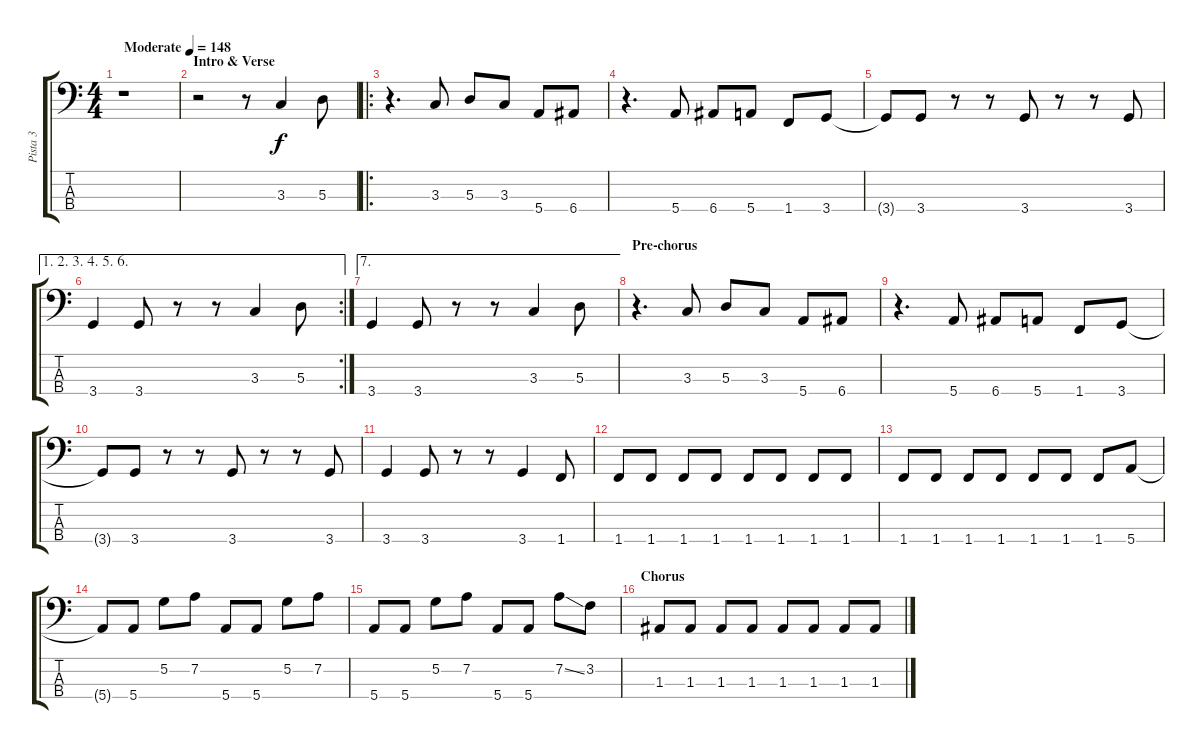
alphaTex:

\track ("Pista 3" "Pista 3") {instrument electricbasspick}
\staff {score tabs}
\tuning (G2 D2 A1 E1) {hide}
\ts (4 4)
\tempo (148 "Moderate")
\clef f4
\ks c
r.1{dy f instrument electricbasspick} |
\section ("" "Intro & Verse")
r.2 r.8 3.3.4 5.3.8 |
\ro
r.4{d} 3.3.8 5.3.8 3.3.8 5.4.8 6.4.8 |
r.4{d} 5.4.8 6.4.8 5.4.8 1.4.8 3.4.8 |
3.4{t}.8 3.4.8 r.8 r.8 3.4.8 r.8 r.8 3.4.8 |
\ae (1 2 3 4 5 6)
\rc 2
3.4.4 3.4.8 r.8 r.8 3.3.4 5.3.8 |
\ae 7
3.4.4 3.4.8 r.8 r.8 3.3.4 5.3.8 |
\section ("" "Pre-chorus")
r.4{d} 3.3.8 5.3.8 3.3.8 5.4.8 6.4.8 |
r.4{d} 5.4.8 6.4.8 5.4.8 1.4.8 3.4.8 |
3.4{t}.8 3.4.8 r.8 r.8 3.4.8 r.8 r.8 3.4.8 |
3.4.4 3.4.8 r.8 r.8 3.4.4 1.4.8 |
1.4.8 1.4.8 1.4.8 1.4.8 1.4.8 1.4.8 1.4.8 1.4.8 |
1.4.8 1.4.8 1.4.8 1.4.8 1.4.8 1.4.8 1.4.8 5.4.8 |
5.4{t}.8 5.4.8 5.2.8 7.2.8 5.4.8 5.4.8 5.2.8 7.2.8 |
5.4.8 5.4.8 5.2.8 7.2.8 5.4.8 5.4.8 7.2{ss}.8 3.2.8 |
\section ("" "Chorus")
1.3.8 1.3.8 1.3.8 1.3.8 1.3.8 1.3.8 1.3.8 1.3.8
